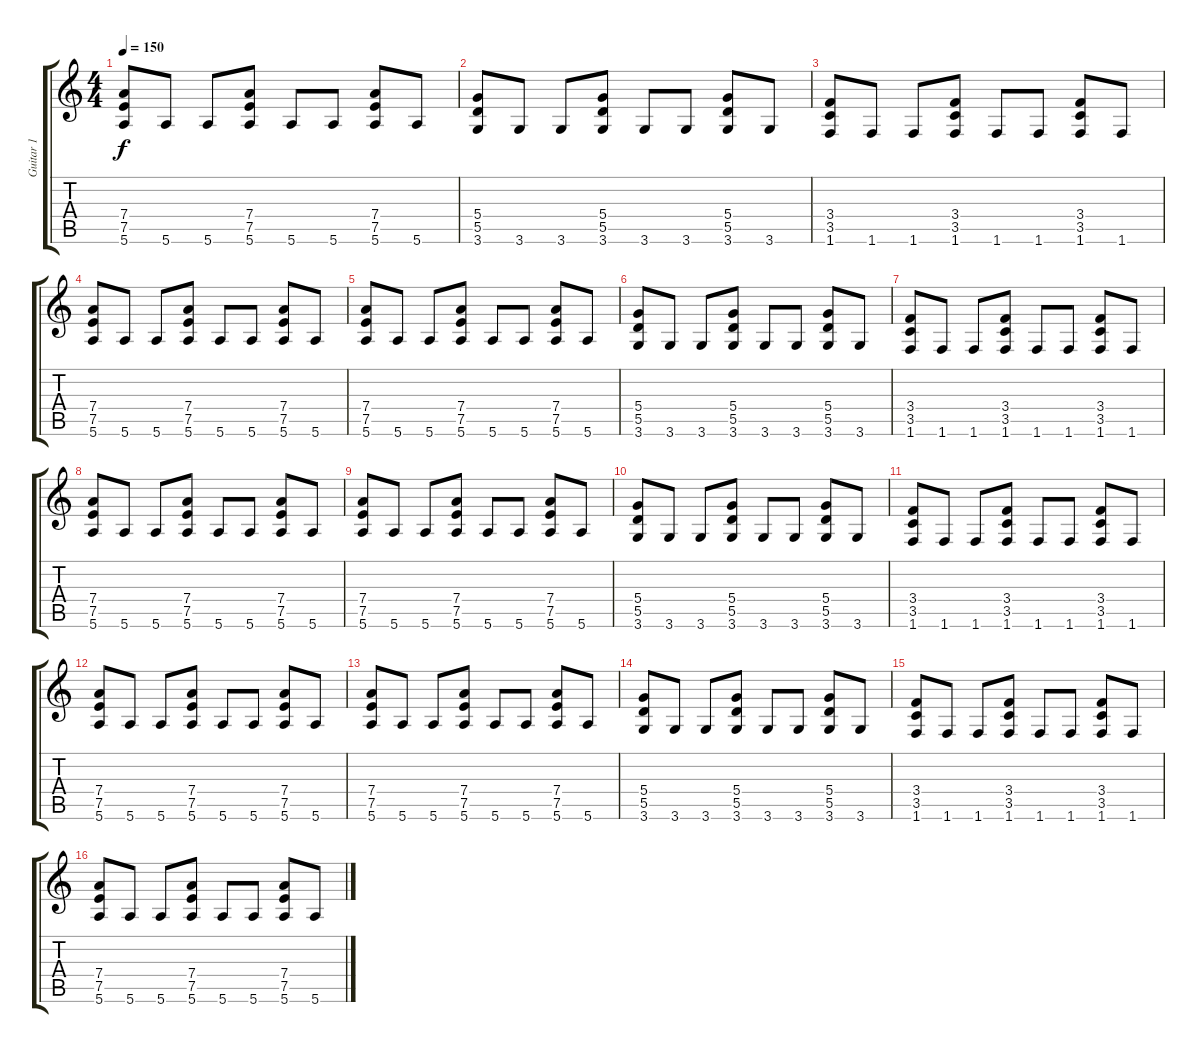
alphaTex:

\track ("Guitar 1" "Guitar 1") {instrument overdrivenguitar}
\staff {score tabs}
\tuning (E4 B3 G3 D3 A2 E2) {hide}
\ts (4 4)
\tempo 150
\clef g2
\ks c
(7.4 7.5 5.6).8{dy f} 5.6.8 5.6.8 (7.4 7.5 5.6).8 5.6.8 5.6.8 (7.4 7.5 5.6).8 5.6.8 |
(5.4 5.5 3.6).8 3.6.8 3.6.8 (5.4 5.5 3.6).8 3.6.8 3.6.8 (5.4 5.5 3.6).8 3.6.8 |
(3.4 3.5 1.6).8 1.6.8 1.6.8 (3.4 3.5 1.6).8 1.6.8 1.6.8 (3.4 3.5 1.6).8 1.6.8 |
(7.4 7.5 5.6).8 5.6.8 5.6.8 (7.4 7.5 5.6).8 5.6.8 5.6.8 (7.4 7.5 5.6).8 5.6.8 |
(7.4 7.5 5.6).8 5.6.8 5.6.8 (7.4 7.5 5.6).8 5.6.8 5.6.8 (7.4 7.5 5.6).8 5.6.8 |
(5.4 5.5 3.6).8 3.6.8 3.6.8 (5.4 5.5 3.6).8 3.6.8 3.6.8 (5.4 5.5 3.6).8 3.6.8 |
(3.4 3.5 1.6).8 1.6.8 1.6.8 (3.4 3.5 1.6).8 1.6.8 1.6.8 (3.4 3.5 1.6).8 1.6.8 |
(7.4 7.5 5.6).8 5.6.8 5.6.8 (7.4 7.5 5.6).8 5.6.8 5.6.8 (7.4 7.5 5.6).8 5.6.8 |
(7.4 7.5 5.6).8 5.6.8 5.6.8 (7.4 7.5 5.6).8 5.6.8 5.6.8 (7.4 7.5 5.6).8 5.6.8 |
(5.4 5.5 3.6).8 3.6.8 3.6.8 (5.4 5.5 3.6).8 3.6.8 3.6.8 (5.4 5.5 3.6).8 3.6.8 |
(3.4 3.5 1.6).8 1.6.8 1.6.8 (3.4 3.5 1.6).8 1.6.8 1.6.8 (3.4 3.5 1.6).8 1.6.8 |
(7.4 7.5 5.6).8 5.6.8 5.6.8 (7.4 7.5 5.6).8 5.6.8 5.6.8 (7.4 7.5 5.6).8 5.6.8 |
(7.4 7.5 5.6).8 5.6.8 5.6.8 (7.4 7.5 5.6).8 5.6.8 5.6.8 (7.4 7.5 5.6).8 5.6.8 |
(5.4 5.5 3.6).8 3.6.8 3.6.8 (5.4 5.5 3.6).8 3.6.8 3.6.8 (5.4 5.5 3.6).8 3.6.8 |
(3.4 3.5 1.6).8 1.6.8 1.6.8 (3.4 3.5 1.6).8 1.6.8 1.6.8 (3.4 3.5 1.6).8 1.6.8 |
(7.4 7.5 5.6).8 5.6.8 5.6.8 (7.4 7.5 5.6).8 5.6.8 5.6.8 (7.4 7.5 5.6).8 5.6.8
